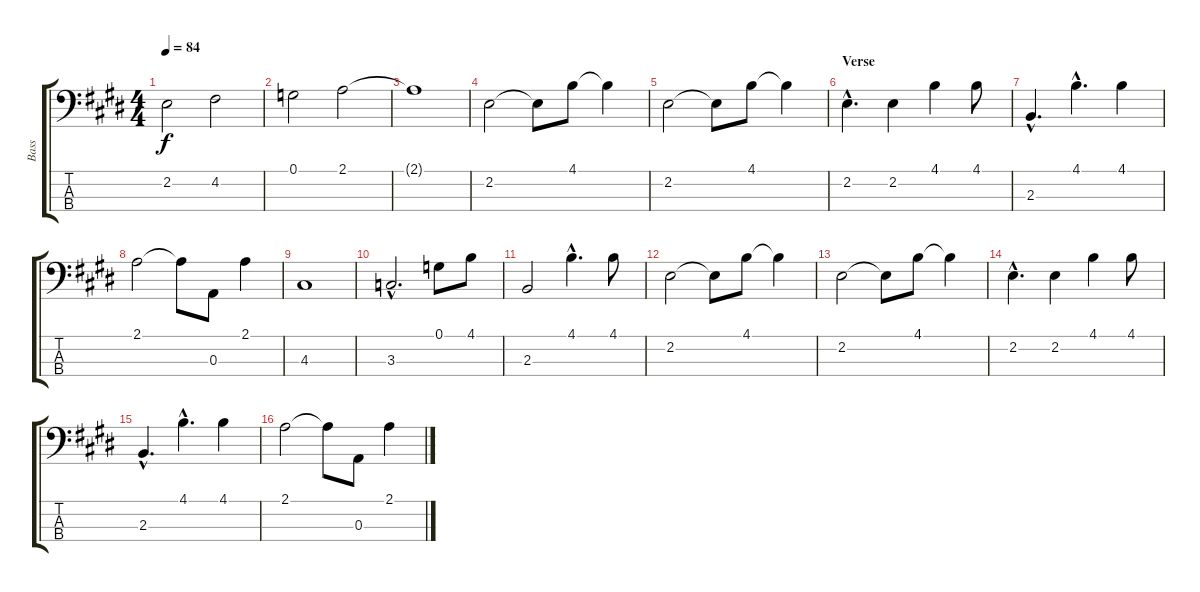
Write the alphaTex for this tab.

\track ("Bass" "Bass") {instrument electricbassfinger}
\staff {score tabs}
\tuning (G2 D2 A1 E1) {hide}
\ts (4 4)
\tempo 84
\clef f4
\ks e
2.2.2{dy f instrument electricbassfinger} 4.2.2 |
0.1.2 2.1.2 |
2.1{t}.1 |
2.2.2 2.2{t}.8 4.1.8 4.1{t}.4 |
2.2.2 2.2{t}.8 4.1.8 4.1{t}.4 |
\section ("" "Verse")
2.2{hac}.4{d} 2.2.4 4.1.4 4.1.8 |
2.3{hac}.4{d} 4.1{hac}.4{d} 4.1.4 |
2.1.2 2.1{t}.8 0.3.8 2.1.4 |
4.3.1 |
3.3{hac}.2{d} 0.1.8 4.1.8 |
2.3.2 4.1{hac}.4{d} 4.1.8 |
2.2.2 2.2{t}.8 4.1.8 4.1{t}.4 |
2.2.2 2.2{t}.8 4.1.8 4.1{t}.4 |
2.2{hac}.4{d} 2.2.4 4.1.4 4.1.8 |
2.3{hac}.4{d} 4.1{hac}.4{d} 4.1.4 |
2.1.2 2.1{t}.8 0.3.8 2.1.4
